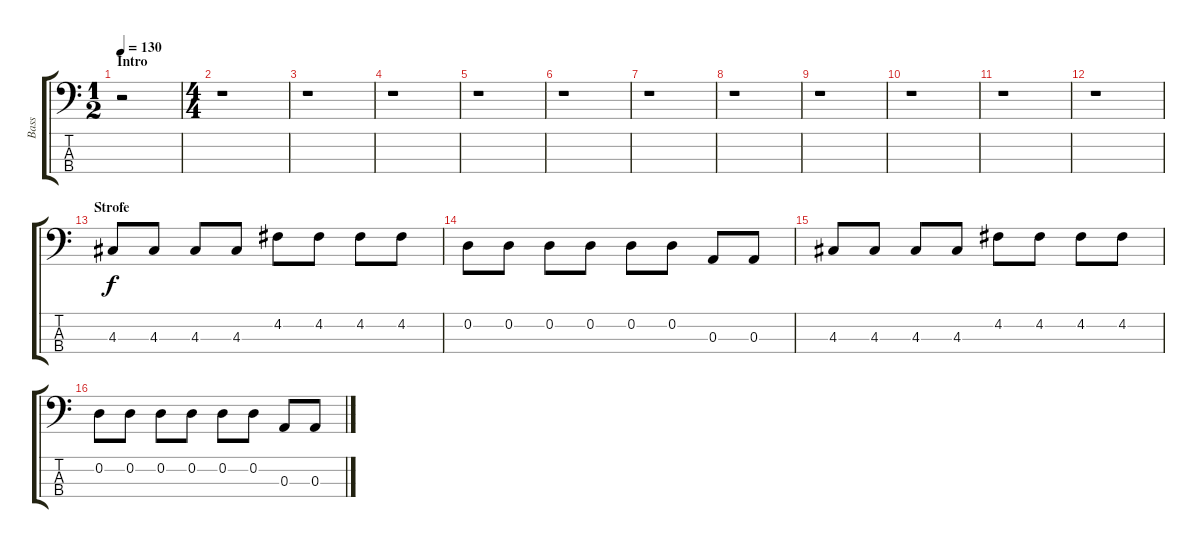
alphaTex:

\track ("Bass" "Bass") {instrument electricbassfinger}
\staff {score tabs}
\tuning (G2 D2 A1 E1) {hide}
\ts (1 2)
\section ("" "Intro")
\tempo 130
\clef f4
\ks c
r.2{dy f instrument electricbassfinger} |
\ts (4 4)
r.1 |
r.1 |
r.1 |
r.1 |
r.1 |
r.1 |
r.1 |
r.1 |
r.1 |
r.1 |
r.1 |
\section ("" "Strofe")
4.3.8 4.3.8 4.3.8 4.3.8 4.2.8 4.2.8 4.2.8 4.2.8 |
0.2.8 0.2.8 0.2.8 0.2.8 0.2.8 0.2.8 0.3.8 0.3.8 |
4.3.8 4.3.8 4.3.8 4.3.8 4.2.8 4.2.8 4.2.8 4.2.8 |
0.2.8 0.2.8 0.2.8 0.2.8 0.2.8 0.2.8 0.3.8 0.3.8
